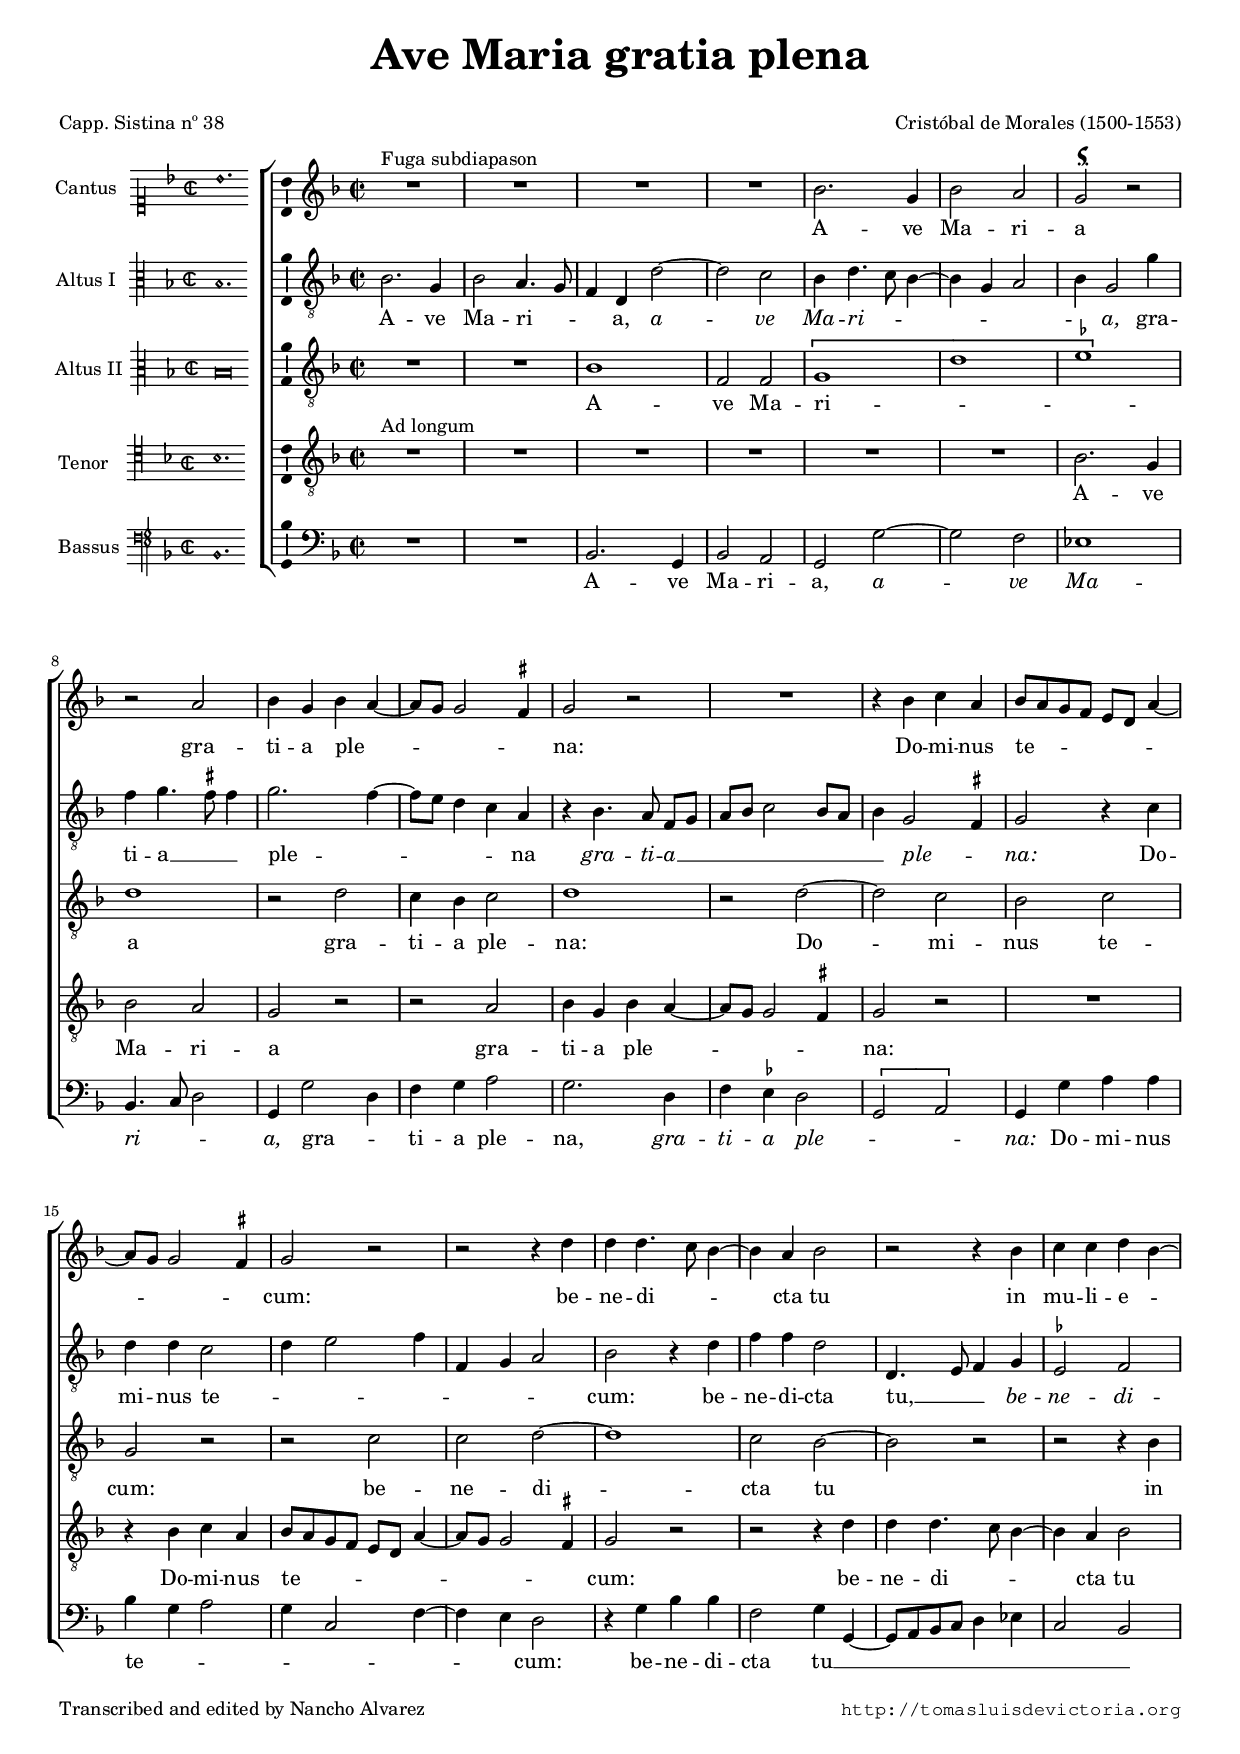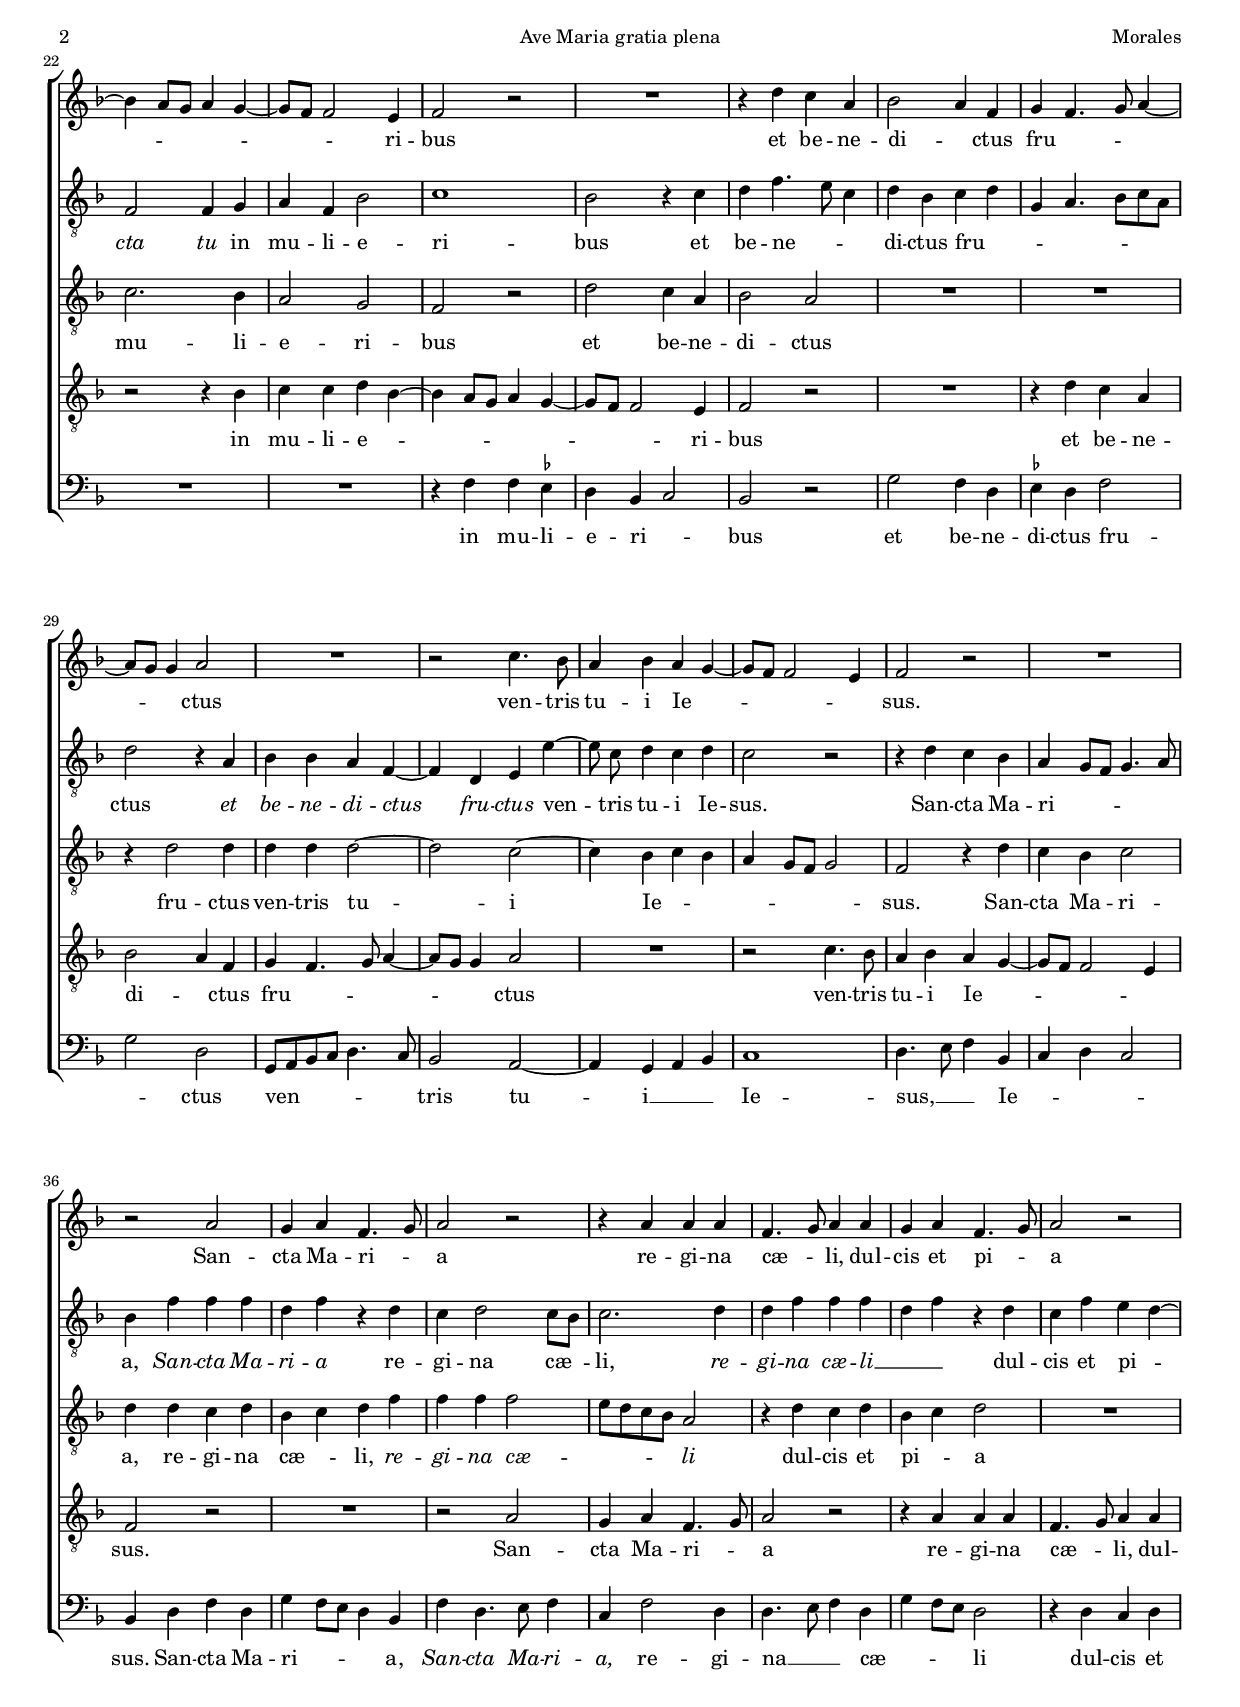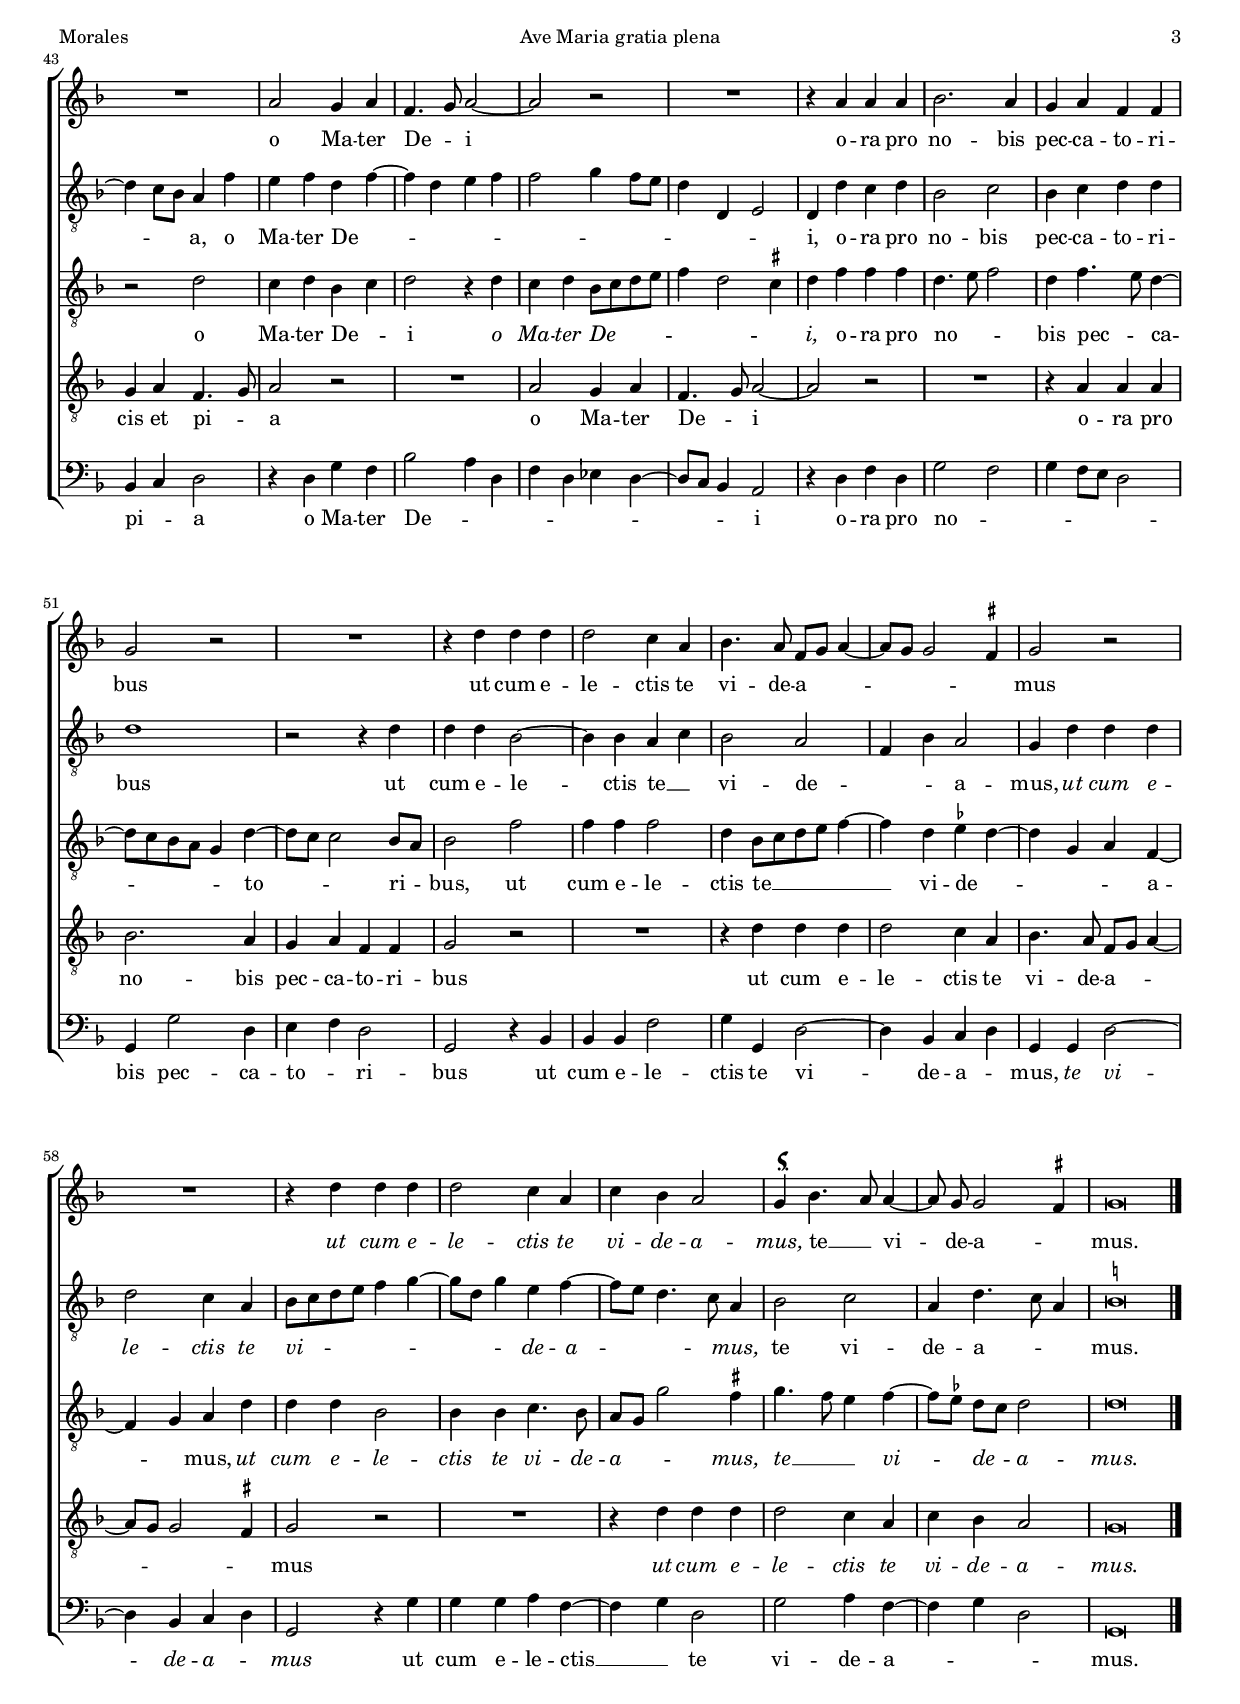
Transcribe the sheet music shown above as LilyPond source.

\version "2.22.0"

#(set-default-paper-size "a4")
#(set-global-staff-size 16.4)
#(ly:set-option 'point-and-click #f)
%mobile -s15.5 -i3.2

italicas=\override LyricText.font-shape = #'italic
rectas=\override LyricText.font-shape = #'upright
ss=\once \set suggestAccidentals = ##t
incipitwidth = 20
mtempo={\tempo 4 = 100}
mtempob={\tempo 4 = 50}
mt=#(define-music-function (offset) (number?) ; move lyric text
      #{ \once \override LyricText.X-offset = -$offset #})

htitle="Ave Maria gratia plena"
hcomposer="Morales"

\header {
	title=\markup{\fontsize #3 "Ave Maria gratia plena"}
	subtitle=" "
	%subsubtitle=\markup{\null \vspace #1 }
	composer="Cristóbal de Morales (1500-1553)"
        pdfauthor=\composer
	%opus="(-)"
	poet=\markup{"Capp. Sistina nº 38"} % Catedral de Sevilla ms. I
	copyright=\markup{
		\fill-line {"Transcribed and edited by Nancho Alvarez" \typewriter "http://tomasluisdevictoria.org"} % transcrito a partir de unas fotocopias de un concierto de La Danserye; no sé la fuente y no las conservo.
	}
%	tagline=""
}




%%%%%%%%%%%%%%%%%%%%%%%%%%%%%%%%%%%%%%%%%%%%%%%%%%%%%%%%%%%%%%%%%%%%%%%%%%%%%5

global={\key f \major \time 2/2  \skip 1*64 \bar "|."
}

cantus=\relative c'' {
        s4*0^\markup{"Fuga subdiapason"}
	R1*4/4
	R1*4/4
	R1*4/4
	R1*4/4
%5
	bes2. g4
	bes2 a
	g2^\markup{\hspace #1 \smaller \musicglyph "scripts.usignumcongruentiae"} r2
	r2 a
	bes4 g bes a ~
%10
	a8 g g2 \ss fis4
	g2 r
	R1*4/4
	r4 bes c a
	bes8 a g f e d a'4 ~
%15
	a8 g g2 \ss fis4
	g2 r
	r r4 d'
	d d4. c8 bes4 ~
	bes a bes2
%20
	r r4 bes
	c c d bes ~
	bes a8 g a4 g ~
	g8 f f2 e4
	f2 r
%25
	R1*4/4
	r4 d' c a
	bes2 a4 f
	g f4. g8 a4 ~
	a8 g g4 a2
%30
	R1*4/4
	r2 c4. bes8
	a4 bes a g ~
	g8 f f2 e4
	f2 r
%35
	R1*4/4
	r2 a
	g4 a f4. g8
	a2 r
	r4 a a a
%40
	f4. g8 a4 a
	g a f4. g8 |
	a2 r
	R1*4/4
	a2 g4 a
%45
	f4. g8 a2 ~
	a r
	R1*4/4
	r4 a a a
	bes2. a4
%50
	g a f f
	g2 r
	R1*4/4
	r4 d' d d
	d2 c4 a
%55
	bes4. a8 f g a4 ~
	a8 g g2 \ss fis4
	g2 r
	R1*4/4
	r4 d' d d
%60
	d2 c4 a
	c bes a2
	g4^\markup{\hspace #1 \smaller \musicglyph #"scripts.usignumcongruentiae"} bes4. a8 a4 ~
	\set Staff.autoBeaming = ##f
	a8 g g2 \ss fis4
	g\breve*1/2
}

altus=\relative c' {
	bes2. g4
	bes2 a4. g8
	f4 d d'2 ~
	d c
%5
	bes4 d4. c8 bes4 ~
	bes g a2
	bes4 g2 g'4
	f g4. \ss fis8 fis4
	g2. f4 ~
%10
	f8 e d4 c a
	r bes4. a8  f[ g]
	a bes c2 bes8 a
	bes4 g2 \ss fis4
	g2 r4 c
%15
	d d c2
	d4 e2 f4
	f, g a2
	bes r4 d
	f f d2
%20
	d,4. e8 f4 g
	\ss ees2 f
	f f4 g
	a f bes2
	c1
%25
	bes2 r4 c
	d f4. e8 c4
	d bes c d
	g, a4. bes8 c a
	d2 r4 a
%30
	bes bes a f ~
	f d e e' ~
	\set Staff.autoBeaming = ##f
	e8 c d4 c d
	\set Staff.autoBeaming = ##t
	c2 r
	r4 d c bes
%35
	a g8 f g4. a8
	bes4 f' f f
	d f r d
	c d2 c8 bes
	c2. d4
%40
	d f f f
	d f r d
	c f e d ~
	d c8 bes a4 f'
	e f d f ~
%45
	f d e f
	f2 g4 f8 e
	d4 d, e2
	d4 d' c d
	bes2 c
%50
	bes4 c d d
	d1
	r2 r4 d
	d d bes2 ~
	bes4 bes a c
%55
	bes2 a
	f4 bes a2
	g4 d' d d
	d2 c4 a
	bes8 c d e f4 g ~
%60
	g8 d g4 e f ~
	f8 e d4. c8 a4
	bes2 c
	a4 d4. c8 a4
	\ss b\breve*1/2
}

altusdos=\relative c' {
	R1*4/4
	R1*4/4
	bes1
	f2 f
%5
	\[g1
	d'
	\ss ees\]
	d
	r2 d
%10
	c4 bes c2
	d1
	r2 d ~
	d c
	bes c
%15
	g r
	r c
	c d ~
	d1
	c2 bes ~
%20
	bes r
	r r4 bes
	c2. bes4
	a2 g
	f r
%25
	d' c4 a
	bes2 a
	R1*4/4
	R1*4/4
	r4 d2 d4
%30
	d d d2 ~
	d c ~
	c4 bes c bes
	a g8 f g2
	f r4 d'
%35
	c bes c2
	d4 d c d
	bes c d f
	f f f2
	e8 d c bes a2
%40
	r4 d c d
	bes c d2
	R1*4/4
	r2 d
	c4 d bes c
%45
	d2 r4 d
	c d bes8 c d e
	f4 d2 \ss cis4
	d f f f
	d4. e8 f2
%50
	d4 f4. e8 d4 ~
	d8 c bes a g4 d' ~
	d8 c c2 bes8 a
	bes2 f'
	f4 f f2
%55
	d4  bes8[ c d e] f4 ~
	f d \ss es d ~
	d g, a f ~
	f g a d
	d d bes2
%60
	bes4 bes c4. bes8
	a g g'2 \ss fis4
	g4. f8 e4 f ~
	 f8[ \ss ees]  d[ c] d2
	d\breve*1/2
}

tenor=\relative c' {
	s4*0^\markup{"Ad longum"}
	R1*4/4
	R1*4/4
	R1*4/4
	R1*4/4
%5
	R1*4/4
	R1*4/4
	bes2. g4
	bes2 a
	g r
%10
	r a
	bes4 g bes a ~
	a8 g g2 \ss fis4
	g2 r
	R1*4/4
%15
	r4 bes c a
	bes8 a g f e d a'4 ~
	a8 g g2 \ss fis4
	g2 r
	r r4 d'
%20
	d d4. c8 bes4 ~
	bes a bes2
	r r4 bes
	c c d bes ~
	bes a8 g a4 g ~
%25
	g8 f f2 e4
	f2 r
	R1*4/4
	r4 d' c a
	bes2 a4 f
%30
	g f4. g8 a4 ~
	a8 g g4 a2
	R1*4/4
	r2 c4. bes8
	a4 bes a g ~
%35
	g8 f f2 e4
	f2 r
	R1*4/4
	r2 a
	g4 a f4. g8
%40
	a2 r
	r4 a a a
	f4. g8 a4 a
	g a f4. g8
	a2 r
%45
	R1*4/4
	a2 g4 a
	f4. g8 a2 ~
	a r
	R1*4/4
%50
	r4 a a a
	bes2. a4
	g a f f
	g2 r
	R1*4/4
%55
	r4 d' d d
	d2 c4 a
	bes4. a8 f g a4 ~
	a8 g g2 \ss fis4
	g2 r
%60
	R1*4/4
	r4 d' d d
	d2 c4 a
	c bes a2
	g\breve*1/2
}

bassus=\relative c {
	R1*4/4
	R1*4/4
	bes2. g4
	bes2 a
%5
	g g' ~
	g f
	es1
	bes4. c8 d2
	g,4 g'2 d4
%10
	f g a2
	g2. d4
	f \ss es d2
	\[g, a\]
	g4 g' a a
%15
	bes g a2
	g4 c,2 f4 ~
	f e d2
	r4 g bes bes
	f2 g4 g, ~
%20
	g8 a bes c d4 es
	c2 bes
	R1*4/4
	R1*4/4
	r4 f' f \ss es
%25
	d bes c2
	bes r
	g' f4 d
	\ss es d f2
	g d
%30
	g,8 a bes c d4. c8
	bes2 a ~
	a4 g a bes
	c1
	d4. e8 f4 bes,
%35
	c d c2
	bes4 d f d
	g f8 e d4 bes
	f' d4. e8 f4
	c f2 d4
%40
	d4. e8 f4 d
	g f8 e d2
	r4 d c d
	bes c d2
	r4 d g f
%45
	bes2 a4 d,
	f d es d ~
	d8 c bes4 a2
	r4 d f d
	g2 f
%50
	g4 f8 e d2
	g,4 g'2 d4
	e f d2 % \ss ees
	g, r4 bes
	bes bes f'2
%55
	g4 g, d'2 ~
	d4 bes c d
	g, g d'2 ~
	d4 bes c d
	g,2 r4 g'
%60
	g g a f ~
	f g d2
	g a4 f ~
	f g d2
	g,\breve*1/2
}

textocantus=\lyricmode{
A -- ve Ma -- ri -- a
gra -- ti -- a ple -- _ _ _ _ na:
Do -- mi -- nus te -- _ _ _ _ _ _ _ _ _ cum:
be -- ne -- di -- _ _ cta tu
in mu -- li -- e -- _ _ _ _ _ _ _ ri -- bus
et be -- ne -- di -- _ ctus \mt #.5 fru -- _ _ _ _ _ ctus
ven -- tris tu -- i Ie -- _ _ _ _ sus.
San -- cta Ma -- ri -- _ a
re -- gi -- na cæ_ -- _ li, % li _
dul -- cis et pi -- _ a % a _
o Ma -- ter De -- _ i o -- ra pro no -- bis pec -- ca -- to -- ri -- bus
ut cum e -- le -- ctis te vi -- de -- a -- _ _ _ _ _ mus % de -- _ _ _ _ _ a -- mus
\italicas
ut cum e -- le -- ctis te vi -- de -- a -- mus,
\rectas
te __ _ vi -- de -- a -- _ mus.  
}

textoaltus=\lyricmode{
A -- ve Ma -- ri -- _ _ a,
\italicas
a -- ve Ma -- ri -- _ _ _ _ _ a, 
\rectas
gra -- ti -- a __ _ _ ple -- _ _ _ _ na % gra -- ti -- a ple -- na __
\italicas
gra -- ti -- a __ _ _ _ _ _ _ _ ple -- _ na: 
\rectas
Do -- mi -- nus te -- _ _ _ _ _ _ cum: % cum __
be -- ne -- di -- cta tu, __ _ _ 
\italicas
be -- ne -- di -- cta tu 
\rectas
in mu -- li -- e -- ri -- bus
et be -- ne -- _ _ di -- ctus fru -- _ _ _ _ _ _ ctus
\italicas
et be -- ne -- di -- ctus fru -- ctus 
\rectas
ven -- tris tu -- i Ie -- sus.
San -- cta Ma -- ri -- _ _ _ _ a,
\italicas
San -- cta Ma -- ri -- a 
\rectas
re -- gi -- na \mt #.2 cæ_ -- _ li,
\italicas
re -- gi -- na cæ -- li __ _ _
\rectas
dul -- cis et pi -- _ _ _ a,
o Ma -- ter De -- _ _ _ _ _ _ _ _ _ _ _ i,
o -- ra pro no -- bis pec -- ca -- to -- ri -- bus
ut cum e -- le -- ctis te __ _ vi -- de -- _ _ a -- mus,
\italicas
ut cum e -- le -- ctis te vi -- _ _ _ _ _ _ _ de -- _a -- _ _ _ mus, 
\rectas
te vi -- de -- a -- _ _ mus.
}

textoaltusdos=\lyricmode{
A -- ve Ma -- ri -- _ _ a
gra -- ti -- a ple -- na:
Do -- mi -- nus te -- cum:
be -- ne -- di -- cta tu in mu -- li -- e -- ri -- bus
et be -- ne -- di -- ctus
fru -- ctus ven -- tris tu -- i Ie -- _ _ _ _ _ _ sus.
San -- cta Ma -- ri -- a,
re -- gi -- na \mt #.3 cæ_ -- _ li,
\italicas % no hay ij
re -- gi -- na cæ  -- _ _ _ _ li 
\rectas
dul -- cis et pi -- _ a
o Ma -- ter De -- _ i
\italicas
o Ma -- ter De -- _ _ _ _ _ _ i, 
\rectas
o -- ra pro no -- _ _ bis pec -- _ ca -- _ _ _ _ to -- _ _ ri -- _ bus, % un poco diferente
ut cum e -- le -- ctis te __ _ _ _ _ vi -- de -- _ _ _ a -- _ mus,
\italicas
ut cum e -- le -- ctis te vi -- de -- a -- _ _ mus, % feo, no encuentro otra manera de aplicarlo
te __ _ _ vi -- _ de -- _ a -- mus. 
}

textotenor=\lyricmode{
A -- ve Ma -- ri -- a
gra -- ti -- a \mt #.4 ple -- _ _ _ _ na:
Do -- mi -- nus te -- _ _ _ _ _ _ _ _ _ cum:
be -- ne -- di -- _ _ cta tu
in mu -- li -- e -- _ _ _ _ _ _ _ ri -- bus
et be -- ne -- di -- _ ctus \mt #.5 fru -- _ _ _ _ _ ctus
ven -- tris tu -- i Ie -- _ _ _ _ sus.
San -- cta Ma -- ri -- _ a
re -- gi -- na cæ_ -- _ li,
dul -- cis et pi -- _ a
o Ma -- ter De -- _ i 
o -- ra pro no -- bis pec -- ca -- to -- ri -- bus
ut cum e -- le -- ctis te vi -- de -- a -- _ _ _ _ _ mus
\italicas
ut cum e -- le -- ctis te vi -- de -- a -- mus. 
}

textobassus=\lyricmode{
A -- ve Ma -- ri -- a,
\italicas
a -- ve Ma -- ri -- _ _ a, 
\rectas
gra -- _ ti -- a ple -- na,
\italicas % no hay ij
gra -- ti -- a ple -- _ _ na: 
\rectas
Do -- mi -- nus te -- _ _ _ _ _ _ cum:
be -- ne -- di -- cta \mt #.3 tu __ _ _ _ _ _ _ _ _ 
in mu -- li -- e -- ri -- _ bus
et be -- ne -- di -- ctus fru -- _ ctus ven -- _ _ _ _ _ tris tu -- i __ _ _ Ie -- sus, __ _ _ 
Ie -- _ _ _ sus.
San -- cta Ma -- ri -- _ _ _ a,
\italicas % no hay ij
San -- cta Ma -- ri -- a,
\rectas
re -- gi -- na __ _ _ cæ_ -- _ _ _ li % no sé cómo encajarlo
dul -- cis et pi -- _ a
o Ma -- ter De -- _ _ _ _ _ _ _ _ i
o -- ra pro no -- _ _ _ _ _ bis
pec -- ca -- to -- _ ri -- bus
ut cum e -- le -- ctis te vi -- de -- a -- _ mus,
\italicas % no hay ij
te vi -- de -- a -- _ mus
\rectas
ut cum e -- le -- ctis __ _ te vi -- de -- a -- _ _ mus.
}


incipitcantus=\markup{
	\score{
		{ 
		\set Staff.instrumentName="Cantus  "
		\override NoteHead.style = #'neomensural
		\override Staff.TimeSignature.style = #'neomensural
		\cadenzaOn 
		\clef "petrucci-c1"
		\key f \major
		\time 2/2
                bes'1.
		} 

	\layout { line-width=\incipitwidth indent = 0 }
	}
}

incipitaltus=\markup{
	\score{
		{ 
		\set Staff.instrumentName="Altus I  "
		\override NoteHead.style = #'neomensural 
		\override Staff.TimeSignature.style = #'neomensural
		\cadenzaOn 
		\clef "petrucci-c3"
		\key f \major
		\time 2/2
                bes1.
		} 
	\layout { line-width=\incipitwidth indent = 0 }
	}
}

incipitaltusdos=\markup{
	\score{
		{ 
		\set Staff.instrumentName="Altus II "
		\override NoteHead.style = #'neomensural 
		\override Staff.TimeSignature.style = #'neomensural
		\cadenzaOn 
		\clef "petrucci-c3"
		\key f \major
		\time 2/2
                bes\breve
		} 
	\layout { line-width=\incipitwidth indent = 0 }
	}
}



incipittenor=\markup{
	\score{
		{ 
		\set Staff.instrumentName="Tenor   "
		\override NoteHead.style = #'neomensural 
		\override Staff.TimeSignature.style = #'neomensural
		\cadenzaOn 
		\clef "petrucci-c4"
		\key f \major
		\time 2/2
                bes1.
		} 
	\layout { line-width=\incipitwidth indent=0 }
	}
}

incipitbassus=\markup{
	\score{
		{ 
		\set Staff.instrumentName="Bassus "
		\override NoteHead.style = #'neomensural
		\override Staff.TimeSignature.style = #'neomensural
		\cadenzaOn 
		\clef "petrucci-f4"
		\key f \major
		\time 2/2
                bes,1.
		} 
	\layout { line-width=\incipitwidth indent = 0 }
	}
}

%\layout {
%       \context {\Voice
%               \remove Ligature_bracket_engraver
%               \consists Mensural_ligature_engraver
%       }
%       line-width=\incipitwidth
%       indent = 0
%}

\score {\transpose c' c'{
\new ChoirStaff<<

	\new Staff <<\global
	\new Voice="v1" {
		\set Staff.instrumentName=\incipitcantus
		\clef "treble"
		\cantus }
	\new Lyrics \lyricsto "v1" {\textocantus }
	>>

	\new Staff <<\global
	\new Voice="v2" {
		\set Staff.instrumentName=\incipitaltus
		\clef "G_8"
		\altus }
	\new Lyrics \lyricsto "v2" {\textoaltus }
	>>

	\new Staff <<\global
	\new Voice="v5" {
		\set Staff.instrumentName=\incipitaltusdos
		\clef "G_8"
		\altusdos }
	\new Lyrics \lyricsto "v5" {\textoaltusdos }
	>>
	
	\new Staff <<\global
	\new Voice="v3" {
		\set Staff.instrumentName=\incipittenor
		\clef "G_8"
		\tenor }
	\new Lyrics \lyricsto "v3" {\textotenor }
	>>

	\new Staff <<\global
	\new Voice="v4" {
		\set Staff.instrumentName=\incipitbassus
		\clef "bass"
		\bassus }
	\new Lyrics \lyricsto "v4" {\textobassus }
	>>
	
>>

	} % transpose

\layout{ 
	\context {\Lyrics 
		\override VerticalAxisGroup.staff-affinity = #UP
		\override VerticalAxisGroup.nonstaff-relatedstaff-spacing =
			#'((basic-distance . 0) (minimum-distance . 0) (padding . 1))
		\override LyricText.font-size = #1.2
		\override LyricHyphen.minimum-distance = #0.5
	}
	\context {\Score 
		tempoHideNote = ##t
		\override BarNumber.padding = #2 
	}
	\context {\Voice 
		%melismaBusyProperties = #'()
		%autoBeaming = ##f
	}
	\context {\Staff 
                %\RemoveEmptyStaves
                %\override VerticalAxisGroup.remove-first = ##t
		\override VerticalAxisGroup.staff-staff-spacing =
			#'((basic-distance . 11) (minimum-distance . 0) (padding . 1))
		\consists Ambitus_engraver 
		\override LigatureBracket.padding = #1
	}
}

%\midi { \mtempo }

}


\paper{
	evenHeaderMarkup=\markup  \fill-line { \fromproperty #'page:page-number-string \htitle \hcomposer }
	oddHeaderMarkup= \markup  \fill-line { \on-the-fly #not-first-page \hcomposer \on-the-fly #not-first-page \htitle \on-the-fly #not-first-page \fromproperty #'page:page-number-string }
	%system-count=20
	%page-count = 8
	systems-per-page = 3
	ragged-last-bottom = ##f
	indent=3.6\cm
	system-system-spacing =
	#'((basic-distance . 19) (minimum-distance . 0) (padding . 5))
	top-system-spacing = % header
	#'((basic-distance . 8) (minimum-distance . 0) (padding . 0))
	last-bottom-spacing = % footer
	#'((basic-distance . 12) (minimum-distance . 0) (padding . 0))
	markup-system-spacing.padding = #1.5
}
